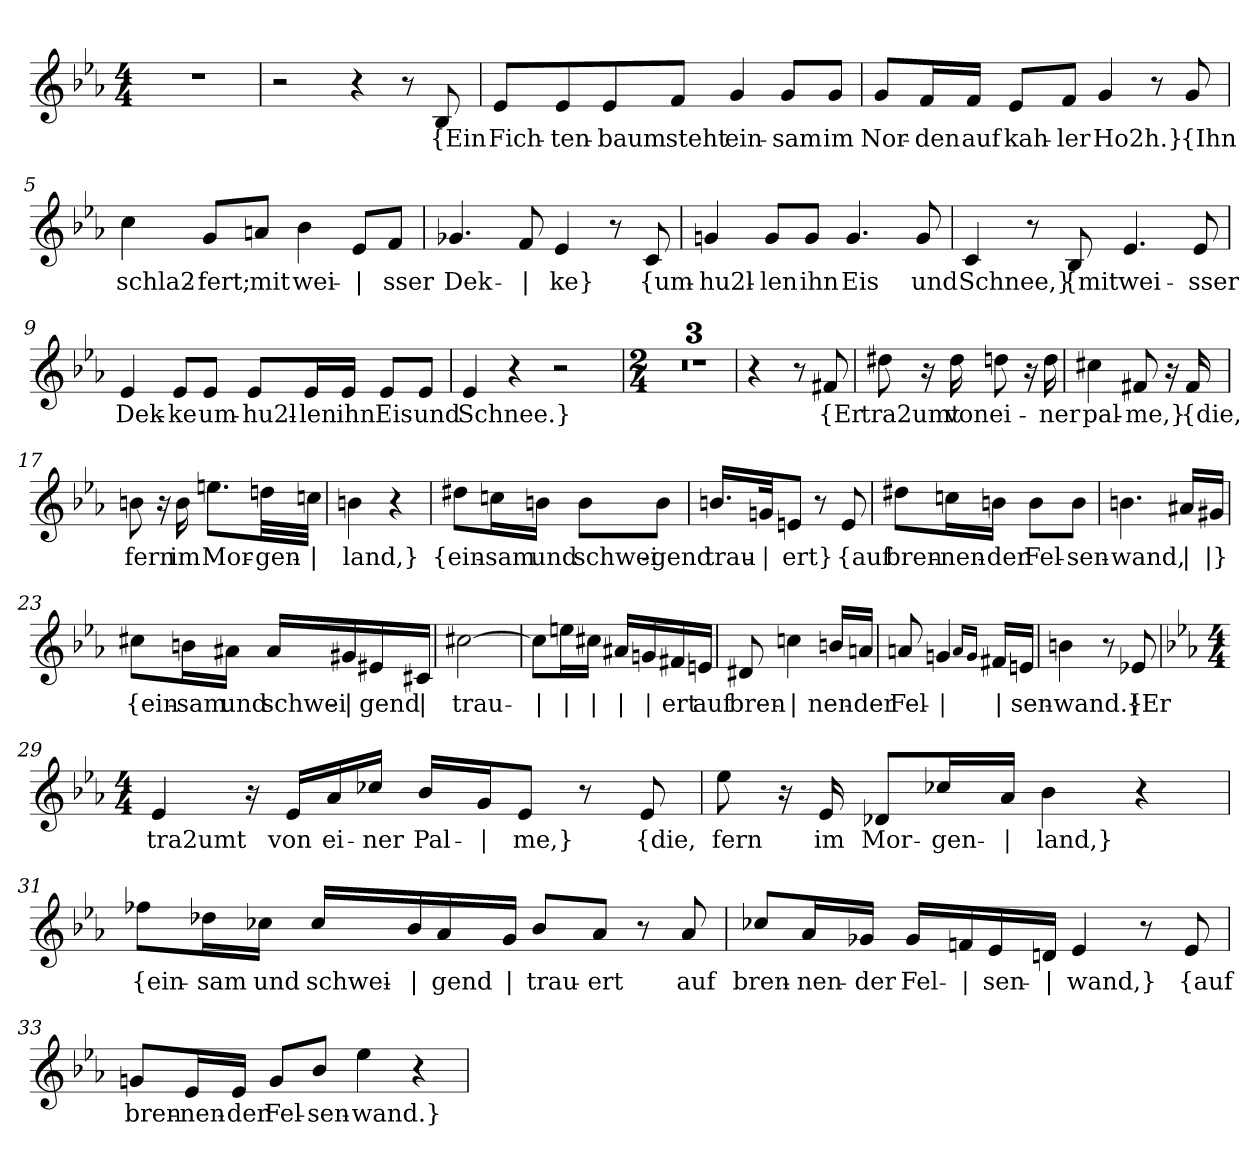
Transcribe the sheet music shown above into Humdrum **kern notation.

**kern	**text
*part1	*part1
*staff1	*staff1
*clefG2	*
*k[b-e-a-]	*
*M4/4	*
=1	=1
1r	.
=2	=2
2r	.
4r	.
8r	.
!	!LO:LY:b
8B-/	{Ein
=3	=3
!	!LO:LY:b
8e-/L	Fich-
!	!LO:LY:b
8e-/	-ten-
!	!LO:LY:b
8e-/	-baum
!	!LO:LY:b
8f/J	steht
!	!LO:LY:b
4g/	ein-
!	!LO:LY:b
8g/L	-sam
!	!LO:LY:b
8g/J	im
=4	=4
!	!LO:LY:b
8g/L	Nor-
!	!LO:LY:b
16f/L	-den
!	!LO:LY:b
16f/JJ	auf
!	!LO:LY:b
8e-/L	kah-
!	!LO:LY:b
8f/J	-ler
!	!LO:LY:b
4g/	Ho2h.}
8r	.
!	!LO:LY:b
8g/	{Ihn
!!LO:LB:g=z
=5	=5
!	!LO:LY:b
4cc\	schla2-
!	!LO:LY:b
8g/L	-fert;
!	!LO:LY:b
8an/J	mit
!	!LO:LY:b
4b-\	wei-
!	!LO:LY:b
8e-/L	|
!	!LO:LY:b
8f/J	-sser
=6	=6
!	!LO:LY:b
4.g-X/	Dek-
!	!LO:LY:b
8f/	|
!	!LO:LY:b
4e-/	-ke}
8r	.
!	!LO:LY:b
8c/	{um-
=7	=7
!	!LO:LY:b
4gn/	-hu2l-
!	!LO:LY:b
8g/L	-len
!	!LO:LY:b
8g/J	ihn
!	!LO:LY:b
4.g/	Eis
!	!LO:LY:b
8g/	und
=8	=8
!	!LO:LY:b
4c/	Schnee,}
8r	.
!	!LO:LY:b
8B-/	{mit
!	!LO:LY:b
4.e-/	wei-
!	!LO:LY:b
8e-/	-sser
!!LO:LB:g=z
=9	=9
!	!LO:LY:b
4e-/	Dek-
!	!LO:LY:b
8e-/L	-ke
!	!LO:LY:b
8e-/J	um-
!	!LO:LY:b
8e-/L	-hu2l-
!	!LO:LY:b
16e-/L	-len
!	!LO:LY:b
16e-/JJ	ihn
!	!LO:LY:b
8e-/L	Eis
!	!LO:LY:b
8e-/J	und
=10	=10
!	!LO:LY:b
4e-/	Schnee.}
4r	.
2r	.
=11	=11
*M2/4	*
2r	.
=12	=12
2r	.
=13	=13
2r	.
=14	=14
4r	.
8r	.
!	!LO:LY:b
8f#/	{Er
=15	=15
!	!LO:LY:b
8dd#\	tra2umt
16r	.
!	!LO:LY:b
16dd#\	von
!	!LO:LY:b
8ddn\	ei-
16r	.
!	!LO:LY:b
16dd\	-ner
!!LO:LB:g=z
=16	=16
!	!LO:LY:b
4cc#\	pal-
!	!LO:LY:b
8f#/	-me,}
16r	.
!	!LO:LY:b
16f#/	{die,
=17	=17
!	!LO:LY:b
8b\	fern
16r	.
!	!LO:LY:b
16b\	im
!	!LO:LY:b
8.ee\L	Mor-
!	!LO:LY:b
32ddn\LL	-gen-
!	!LO:LY:b
32ccn\JJJ	|
=18	=18
!	!LO:LY:b
4b\	-land,}
4r	.
=19	=19
!	!LO:LY:b
8dd#\L	{ein-
!	!LO:LY:b
16ccn\L	-sam
!	!LO:LY:b
16b\JJ	und
!	!LO:LY:b
8b\L	schwei-
!	!LO:LY:b
8b\J	-gend
=20	=20
!	!LO:LY:b
16.b/LL	trau-
!	!LO:LY:b
32gn/JK	|
!	!LO:LY:b
8e/J	-ert}
8r	.
!	!LO:LY:b
8e/	{auf
!!LO:LB:g=z
=21	=21
!	!LO:LY:b
8dd#\L	bren-
!	!LO:LY:b
16ccn\L	-nen-
!	!LO:LY:b
16b\JJ	-der
!	!LO:LY:b
8b\L	Fel-
!	!LO:LY:b
8b\J	-sen-
=22	=22
!	!LO:LY:b
4.b\	wand,
!	!LO:LY:b
16a#/LL	|
!	!LO:LY:b
16g#/JJ	|}
=23	=23
!	!LO:LY:b
8cc#\L	{ein-
!	!LO:LY:b
16b\L	-sam
!	!LO:LY:b
16a#\JJ	und
!	!LO:LY:b
16a#/LL	schwei-
!	!LO:LY:b
16g#/	|
!	!LO:LY:b
16e#X/	-gend
!	!LO:LY:b
16c#/JJ	|
=24	=24
!	!LO:LY:b
[2cc#\	trau-
=25	=25
!	!LO:LY:b
8cc#\L]	|
!	!LO:LY:b
16ee\L	|
!	!LO:LY:b
16cc#\JJ	|
!	!LO:LY:b
16a#/LL	|
!	!LO:LY:b
16gn/	|
!	!LO:LY:b
16f#/	-ert
!	!LO:LY:b
16e/JJ	auf
!!LO:LB:g=z
=26	=26
!	!LO:LY:b
8d#/	bren-
!	!LO:LY:b
4ccn\	|
!	!LO:LY:b
16b/LL	-nen-
!	!LO:LY:b
16an/JJ	-der
=27	=27
!	!LO:LY:b
8an/	Fel-
!	!LO:LY:b
4gn/	|
16qa/LL	.
16qg/JJ	.
!	!LO:LY:b
16f#/LL	|
!	!LO:LY:b
16e/JJ	-sen-
=28	=28
!	!LO:LY:b
4b\	-wand.}
8r	.
!	!LO:LY:b
8e-X/	{Er
=29	=29
*k[b-e-a-]	*
*M4/4	*
!	!LO:LY:b
4e-/	tra2umt
16r	.
!	!LO:LY:b
16e-/LL	von
!	!LO:LY:b
16a-/	ei-
!	!LO:LY:b
16cc-X/JJ	-ner
!	!LO:LY:b
16b-/LL	Pal-
!	!LO:LY:b
16g/J	|
!	!LO:LY:b
8e-/J	-me,}
8r	.
!	!LO:LY:b
8e-/	{die,
!!LO:LB:g=z
=30	=30
!	!LO:LY:b
8ee-\	fern
16r	.
!	!LO:LY:b
16e-/	im
!	!LO:LY:b
8d-X/L	Mor-
!	!LO:LY:b
16cc-X/L	-gen-
!	!LO:LY:b
16a-/JJ	|
!	!LO:LY:b
4b-\	-land,}
4r	.
=31	=31
!	!LO:LY:b
8ff-X\L	{ein-
!	!LO:LY:b
16dd-X\L	-sam
!	!LO:LY:b
16cc-X\JJ	und
!	!LO:LY:b
16cc-/LL	schwei-
!	!LO:LY:b
16b-/	|
!	!LO:LY:b
16a-/	-gend
!	!LO:LY:b
16g/JJ	|
!	!LO:LY:b
8b-/L	trau-
!	!LO:LY:b
8a-/J	-ert
8r	.
!	!LO:LY:b
8a-/	auf
!!LO:LB:g=z
=32	=32
!	!LO:LY:b
8cc-X/L	bren-
!	!LO:LY:b
16a-/L	-nen-
!	!LO:LY:b
16g-X/JJ	-der
!	!LO:LY:b
16g-/LL	Fel-
!	!LO:LY:b
16fn/	|
!	!LO:LY:b
16e-/	-sen-
!	!LO:LY:b
16dn/JJ	|
!	!LO:LY:b
4e-/	wand,}
8r	.
!	!LO:LY:b
8e-/	{auf
=33	=33
!	!LO:LY:b
8gn/L	bren-
!	!LO:LY:b
16e-/L	-nen-
!	!LO:LY:b
16e-/JJ	-der
!	!LO:LY:b
8g/L	Fel-
!	!LO:LY:b
8b-/J	-sen-
!	!LO:LY:b
4ee-\	-wand.}
4r	.
=	=
*-	*-
